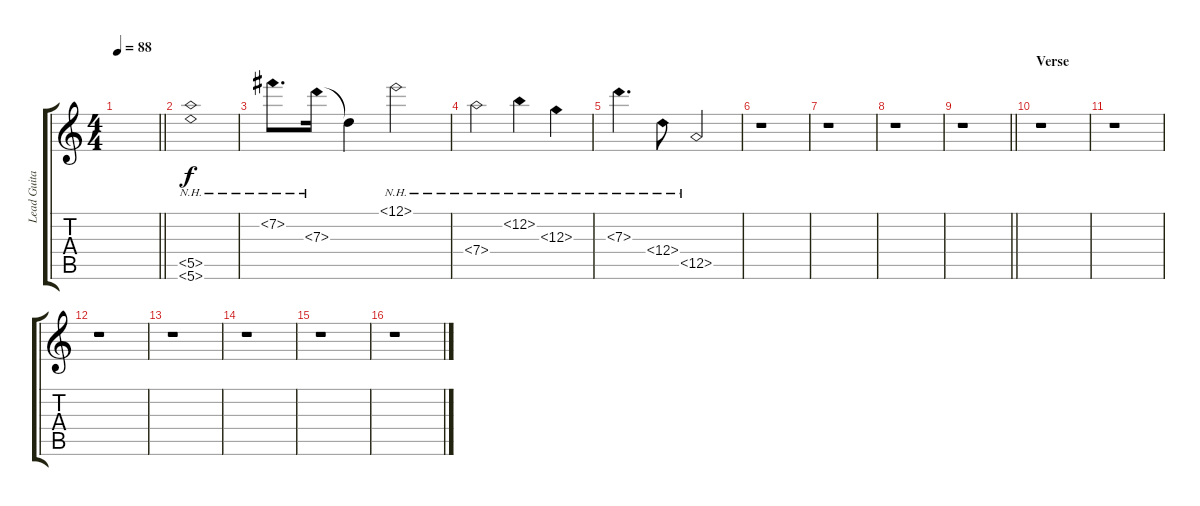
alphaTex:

\track ("Lead Guitar" "Lead Guita") {instrument overdrivenguitar}
\staff {score tabs}
\tuning (E4 B3 G3 D3 A2 E2) {hide}
\ts (4 4)
\tempo 88
\clef g2
\barLineRight lightlight
\ks c
|
(5.5{nh} 5.6{nh}).1{instrument electricguitarclean} |
7.2{nh}.8{d} 7.3{nh}.16 7.3{t}.4 12.1{nh}.2 |
7.4{nh}.2 12.2{nh}.4 12.3{nh}.4 |
7.3{nh}.4{d} 12.4{nh}.8 12.5{nh}.2 |
r.1{instrument overdrivenguitar} |
r.1 |
r.1 |
\barLineRight lightlight
r.1 |
\section ("" "Verse")
r.1 |
r.1 |
r.1 |
r.1 |
r.1 |
r.1 |
r.1
